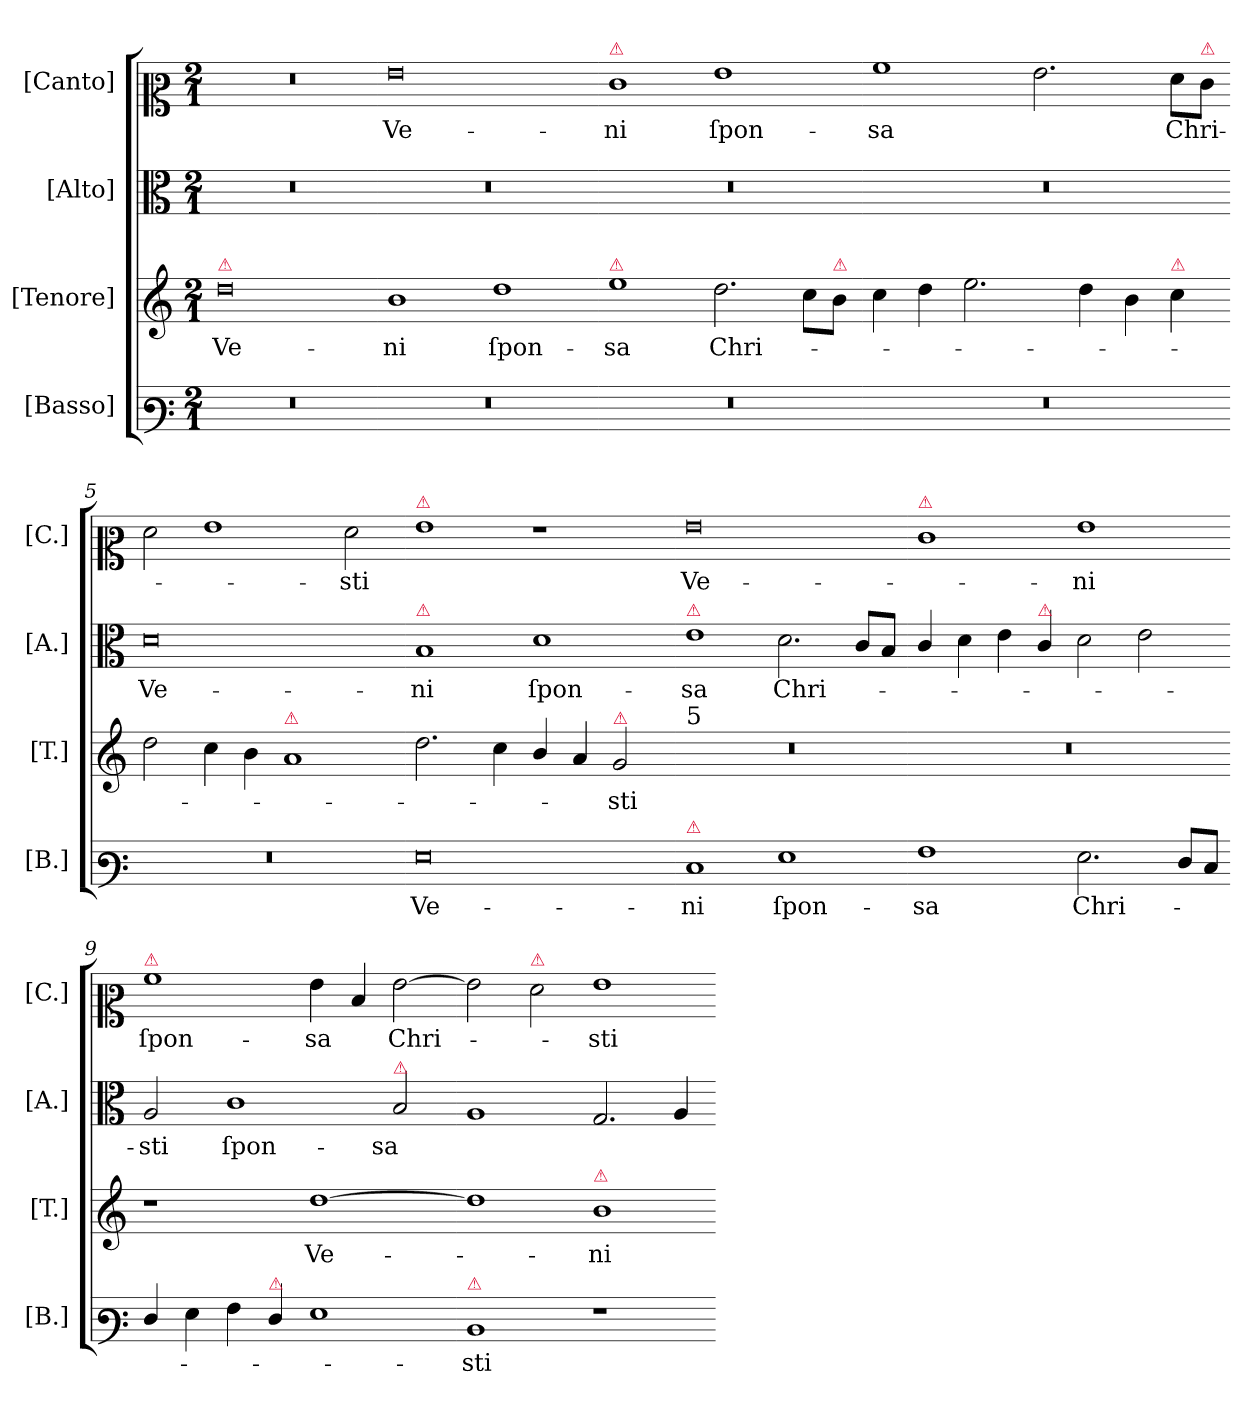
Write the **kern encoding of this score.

**kern	**text	**kern	**text	**kern	**text	**kern	**text
*part4	*part4	*part3	*part3	*part2	*part2	*part1	*part1
*staff4	*staff4	*staff3	*staff3	*staff2	*staff2	*staff1	*staff1
*I"[Basso]	*	*I"[Tenore]	*	*I"[Alto]	*	*I"[Canto]	*
*I'[B.]	*	*I'[T.]	*	*I'[A.]	*	*I'[C.]	*
*clefF3	*	*clefG2	*	*clefC3	*	*clefC2	*
*k[]	*	*k[]	*	*k[]	*	*k[]	*
*M2/1	*	*M2/1	*	*M2/1	*	*M2/1	*
=1	=1	=1	=1	=1	=1	=1	=1
!	!	!LO:TX:a:color=crimson:t=⚠	!	!	!	!	!
0r	.	0dd\	Ve-	0r	.	0r	.
=2-	=2-	=2-	=2-	=2-	=2-	=2-	=2-
0r	.	1b\	-ni	0r	.	0g\	Ve-
.	.	1dd\	ſpon-	.	.	.	.
=3-	=3-	=3-	=3-	=3-	=3-	=3-	=3-
!	!	!	!	!	!	!LO:TX:a:color=crimson:t=⚠	!
!	!	!LO:TX:a:color=crimson:t=⚠	!	!	!	!	!
0r	.	1ee\	-sa	0r	.	1e\	-ni
.	.	2.dd\	Chri-	.	.	1g\	ſpon-
.	.	8cc\L	.	.	.	.	.
!	!	!LO:TX:a:color=crimson:t=⚠	!	!	!	!	!
.	.	8b\J	.	.	.	.	.
=4-	=4-	=4-	=4-	=4-	=4-	=4-	=4-
0r	.	4cc\	.	0r	.	1a\	-sa
.	.	4dd\	.	.	.	.	.
.	.	2.ee\	.	.	.	.	.
.	.	.	.	.	.	2.g\	.
.	.	4dd\	.	.	.	.	.
.	.	4b\	.	.	.	.	.
!	!	!LO:TX:a:color=crimson:t=⚠	!	!	!	!	!
.	.	4cc\	.	.	.	8f\L	Chri-
!	!	!	!	!	!	!LO:TX:a:color=crimson:t=⚠	!
.	.	.	.	.	.	8e\J	.
=5-	=5-	=5-	=5-	=5-	=5-	=5-	=5-
0r	.	2dd\	.	0d\	Ve-	2f\	.
.	.	4cc\	.	.	.	1g\	.
.	.	4b\	.	.	.	.	.
!	!	!LO:TX:a:color=crimson:t=⚠	!	!	!	!	!
.	.	1a/	.	.	.	.	.
.	.	.	.	.	.	2f\	-sti
=6-	=6-	=6-	=6-	=6-	=6-	=6-	=6-
!	!	!	!	!	!	!LO:TX:a:color=crimson:t=⚠	!
!	!	!	!	!LO:TX:a:color=crimson:t=⚠	!	!	!
0G\	Ve-	2.dd\	.	1B/	-ni	1g\	.
.	.	4cc\	.	.	.	.	.
.	.	4b/	.	1d\	ſpon-	1r	.
.	.	4a/	.	.	.	.	.
!	!	!LO:TX:a:color=crimson:t=⚠	!	!	!	!	!
.	.	2g/	-sti	.	.	.	.
=7-	=7-	=7-	=7-	=7-	=7-	=7-	=7-
!	!	!	!	!LO:TX:a:color=crimson:t=⚠	!	!	!
!	!	!LO:TX:a:t=5	!	!	!	!	!
!LO:TX:a:color=crimson:t=⚠	!	!	!	!	!	!	!
!	!	!	!	!	!	!	!LO:LY:i
1E/	-ni	0r	.	1e\	-sa	0g\	Ve-
1G\	ſpon-	.	.	2.d\	Chri-	.	.
.	.	.	.	8c/L	.	.	.
.	.	.	.	8B/J	.	.	.
=8-	=8-	=8-	=8-	=8-	=8-	=8-	=8-
!	!	!	!	!	!	!LO:TX:a:color=crimson:t=⚠	!
1A\	-sa	0r	.	4c/	.	1e\	.
.	.	.	.	4d\	.	.	.
.	.	.	.	4e\	.	.	.
!	!	!	!	!LO:TX:a:color=crimson:t=⚠	!	!	!
.	.	.	.	4c/	.	.	.
!	!	!	!	!	!	!	!LO:LY:i
2.G\	Chri-	.	.	2d\	.	1g\	-ni
.	.	.	.	2e\	.	.	.
8F/L	.	.	.	.	.	.	.
8E/J	.	.	.	.	.	.	.
=9-	=9-	=9-	=9-	=9-	=9-	=9-	=9-
!	!	!	!	!	!	!LO:TX:a:color=crimson:t=⚠	!
!	!	!	!	!	!	!	!LO:LY:i
4F/	.	1r	.	2A/	-sti	1a\	ſpon-
4G\	.	.	.	.	.	.	.
4A\	.	.	.	1c\	ſpon-	.	.
!LO:TX:a:color=crimson:t=⚠	!	!	!	!	!	!	!
4F/	.	.	.	.	.	.	.
!	!	!	!LO:LY:i	!	!	!	!LO:LY:i
1G\	.	[1dd\	Ve-	.	.	4g\	-sa
.	.	.	.	.	.	4d/	.
!	!	!	!	!LO:TX:a:color=crimson:t=⚠	!	!	!
!	!	!	!	!	!	!	!LO:LY:i
.	.	.	.	2B/	-sa	[2g\	Chri-
=10-	=10-	=10-	=10-	=10-	=10-	=10-	=10-
!LO:TX:a:color=crimson:t=⚠	!	!	!	!	!	!	!
1D/	-sti	1dd\]	.	1A/	.	2g\]	.
!	!	!	!	!	!	!LO:TX:a:color=crimson:t=⚠	!
.	.	.	.	.	.	2f\	.
!	!	!LO:TX:a:color=crimson:t=⚠	!	!	!	!	!
!	!	!	!LO:LY:i	!	!	!	!LO:LY:i
1r	.	1b\	-ni	2.G/	.	1g\	-sti
.	.	.	.	4A/	.	.	.
=-	=-	=-	=-	=-	=-	=-	=-
*-	*-	*-	*-	*-	*-	*-	*-
